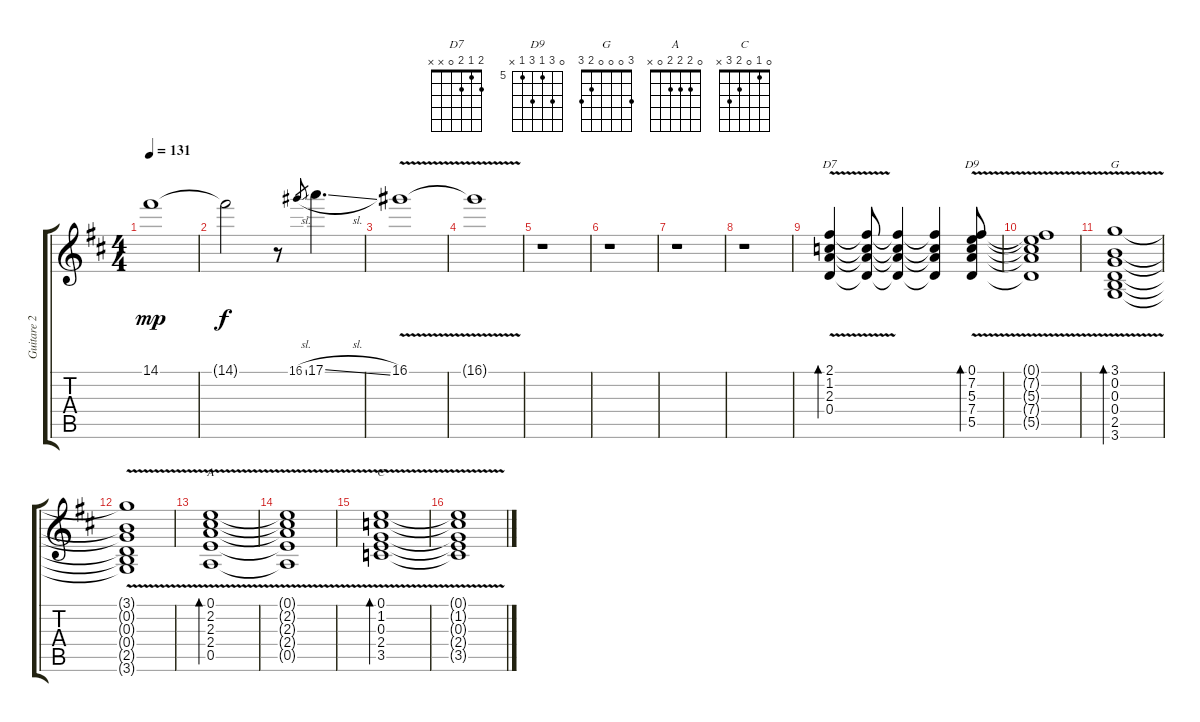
\track ("Guitare 2" "Guitare 2") {instrument electricguitarjazz}
\staff {score tabs}
\tuning (E4 B3 G3 D3 A2 E2) {hide}
\chord ("D7" 2 1 2 0 x x)
\chord ("D9" 0 7 5 7 5 x) {firstfret 5}
\chord ("G" 3 0 0 0 2 3)
\chord ("A" 0 2 2 2 0 x)
\chord ("C" 0 1 0 2 3 x)
\ts (4 4)
\tempo 131
\clef g2
\ks d
14.1.1{dy mp} |
14.1{t}.2{dy f} r.8 16.1{sl}.8{gr} 17.1{sl}.4{d} |
16.1{v}.1 |
16.1{t}.1 |
r.1 |
r.1 |
r.1 |
r.1 |
(2.1{v} 1.2{v} 2.3{v} 0.4{v}).4{bd 60 ch "D7"} (2.1{t} 1.2{t} 2.3{t} 0.4{t}).8 (2.1{t} 1.2{t} 2.3{t} 0.4{t}).4 (2.1{t} 1.2{t} 2.3{t} 0.4{t}).4 (0.1{v} 7.2{v} 5.3{v} 7.4{v} 5.5{v}).8{bd 60 ch "D9"} |
(0.1{t} 7.2{t} 5.3{t} 7.4{t} 5.5{t}).1 |
(3.1{v} 0.2{v} 0.3{v} 0.4{v} 2.5{v} 3.6{v}).1{bd 60 ch "G"} |
(3.1{t} 0.2{t} 0.3{t} 0.4{t} 2.5{t} 3.6{t}).1 |
(0.1{v} 2.2{v} 2.3{v} 2.4{v} 0.5{v}).1{bd 60 ch "A"} |
(0.1{t} 2.2{t} 2.3{t} 2.4{t} 0.5{t}).1 |
(0.1{v} 1.2{v} 0.3{v} 2.4{v} 3.5{v}).1{bd 60 ch "C"} |
(0.1{t} 1.2{t} 0.3{t} 2.4{t} 3.5{t}).1
